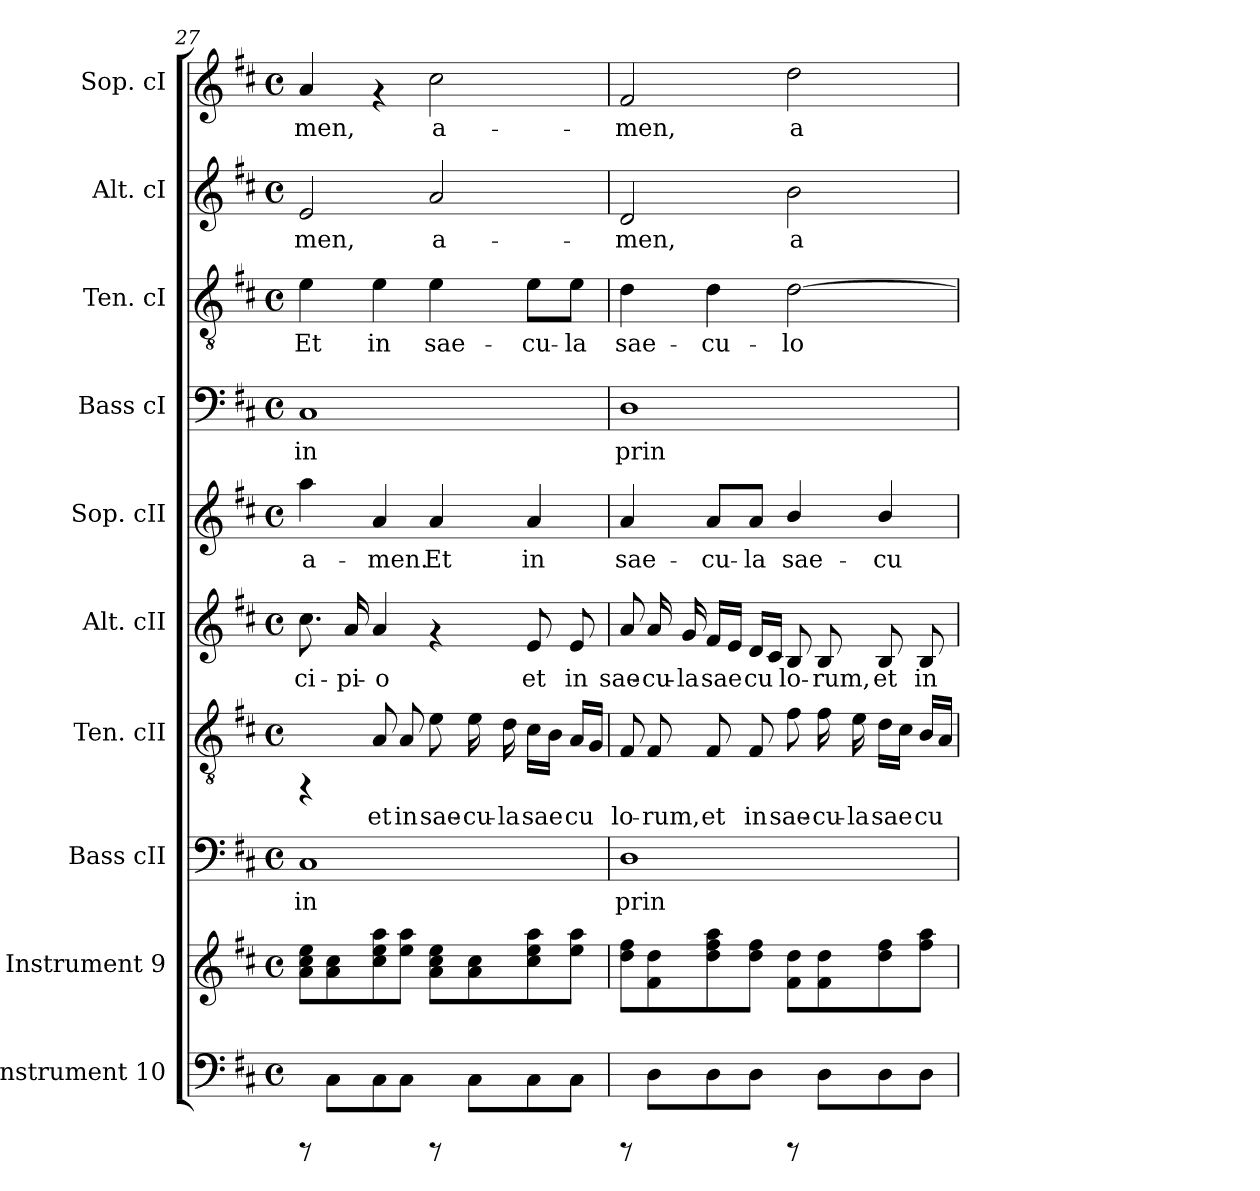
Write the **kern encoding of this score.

**kern	**kern	**kern	**text	**kern	**text	**kern	**text	**kern	**text	**kern	**text	**kern	**text	**kern	**text	**kern	**text
*part10	*part9	*part8	*part8	*part7	*part7	*part6	*part6	*part5	*part5	*part4	*part4	*part3	*part3	*part2	*part2	*part1	*part1
*staff10	*staff9	*staff8	*staff8	*staff7	*staff7	*staff6	*staff6	*staff5	*staff5	*staff4	*staff4	*staff3	*staff3	*staff2	*staff2	*staff1	*staff1
*I"Instrument 10	*I"Instrument 9	*I"Bass cII	*	*I"Ten. cII	*	*I"Alt. cII	*	*I"Sop. cII	*	*I"Bass cI	*	*I"Ten. cI	*	*I"Alt. cI	*	*I"Sop. cI	*
*	*	*I'Bass cII	*	*I'Ten. cII	*	*I'Alt. cII	*	*I'Sop. cII	*	*I'Bass cI	*	*I'Ten. cI	*	*I'Alt. cI	*	*I'Sop. cI	*
*clefF4	*clefG2	*clefF4	*	*clefGv2	*	*clefG2	*	*clefG2	*	*clefF4	*	*clefGv2	*	*clefG2	*	*clefG2	*
*k[f#c#]	*k[f#c#]	*k[f#c#]	*	*k[f#c#]	*	*k[f#c#]	*	*k[f#c#]	*	*k[f#c#]	*	*k[f#c#]	*	*k[f#c#]	*	*k[f#c#]	*
*D:	*D:	*D:	*	*D:	*	*D:	*	*D:	*	*D:	*	*D:	*	*D:	*	*D:	*
*M4/4	*M4/4	*M4/4	*	*M4/4	*	*M4/4	*	*M4/4	*	*M4/4	*	*M4/4	*	*M4/4	*	*M4/4	*
*met(c)	*met(c)	*met(c)	*	*met(c)	*	*met(c)	*	*met(c)	*	*met(c)	*	*met(c)	*	*met(c)	*	*met(c)	*
=27	=27	=27	=27	=27	=27	=27	=27	=27	=27	=27	=27	=27	=27	=27	=27	=27	=27
!	!	!	!LO:LY:b:rj	!	!	!	!LO:LY:b:cj	!	!LO:LY:b:cj	!	!LO:LY:b:rj	!	!LO:LY:b:cj	!	!LO:LY:b:cj	!	!LO:LY:b:rj
8rCCC	8ee\ 8cc#\ 8a\L	1C#	in	4rFF	.	8.cc#\	-ci-	4aa\	a-	1C#	in	4e\	Et	2e/	-men,	4a/	-men,
8C#\L	8cc#\ 8a\	.	.	.	.	.	.	.	.	.	.	.	.	.	.	.	.
!	!	!	!	!	!	!	!LO:LY:b:cj	!	!	!	!	!	!	!	!	!	!
.	.	.	.	.	.	16a/	-pi-	.	.	.	.	.	.	.	.	.	.
!	!	!	!	!	!LO:LY:b:cj	!	!LO:LY:b:cj	!	!LO:LY:b:cj	!	!	!	!LO:LY:b:cj	!	!	!	!
8C#\	8aa\ 8ee\ 8cc#\	.	.	8A/	et	4a/	-o	4a/	-men.	.	.	4e\	in	.	.	4rf	.
!	!	!	!	!	!LO:LY:b:cj	!	!	!	!	!	!	!	!	!	!	!	!
8C#\J	8aa\ 8ee\J	.	.	8A/	in	.	.	.	.	.	.	.	.	.	.	.	.
!	!	!	!	!	!LO:LY:b:cj	!	!	!	!LO:LY:b:cj	!	!	!	!LO:LY:b:cj	!	!LO:LY:b:cj	!	!LO:LY:b:rj
8rCCC	8ee\ 8cc#\ 8a\L	.	.	8e\	sae-	4rf	.	4a/	Et	.	.	4e\	sae-	2a/	a-	2cc#\	a-
!	!	!	!	!	!LO:LY:b:cj	!	!	!	!	!	!	!	!	!	!	!	!
8C#\L	8cc#\ 8a\	.	.	16e\	-cu-	.	.	.	.	.	.	.	.	.	.	.	.
!	!	!	!	!	!LO:LY:b:cj	!	!	!	!	!	!	!	!	!	!	!	!
.	.	.	.	16d\	-la	.	.	.	.	.	.	.	.	.	.	.	.
!	!	!	!	!	!LO:LY:b:cj	!	!LO:LY:b:cj	!	!LO:LY:b:cj	!	!	!	!LO:LY:b:cj	!	!	!	!
8C#\	8aa\ 8ee\ 8cc#\	.	.	16c#\L	sae-	8e/	et	4a/	in	.	.	8e\L	-cu-	.	.	.	.
!	!	!	!	!	!LO:LY:b:cj	!	!	!	!	!	!	!	!	!	!	!	!
.	.	.	.	16B\J	--	.	.	.	.	.	.	.	.	.	.	.	.
!	!	!	!	!	!LO:LY:b:cj	!	!LO:LY:b:cj	!	!	!	!	!	!LO:LY:b:cj	!	!	!	!
8C#\J	8aa\ 8ee\J	.	.	16A/L	-cu-	8e/	in	.	.	.	.	8e\J	-la	.	.	.	.
!	!	!	!	!	!LO:LY:b:cj	!	!	!	!	!	!	!	!	!	!	!	!
.	.	.	.	16G/J	--	.	.	.	.	.	.	.	.	.	.	.	.
!!LO:PB:g=z
=28	=28	=28	=28	=28	=28	=28	=28	=28	=28	=28	=28	=28	=28	=28	=28	=28	=28
!	!	!	!LO:LY:b:rj	!	!LO:LY:b:cj	!	!LO:LY:b:cj	!	!LO:LY:b:cj	!	!LO:LY:b:rj	!	!LO:LY:b:cj	!	!LO:LY:b:cj	!	!LO:LY:b:rj
8rCCC	8ff#\ 8dd\L	1D	prin-	8F#/	-lo-	8a/	sae-	4a/	sae-	1D	prin-	4d\	sae-	2d/	-men,	2f#/	-men,
!	!	!	!	!	!LO:LY:b:cj	!	!LO:LY:b:cj	!	!	!	!	!	!	!	!	!	!
8D\L	8f#\ 8dd\	.	.	8F#/	-rum,	16a/	-cu-	.	.	.	.	.	.	.	.	.	.
!	!	!	!	!	!	!	!LO:LY:b:cj	!	!	!	!	!	!	!	!	!	!
.	.	.	.	.	.	16g/	-la	.	.	.	.	.	.	.	.	.	.
!	!	!	!	!	!LO:LY:b:cj	!	!LO:LY:b:cj	!	!LO:LY:b:cj	!	!	!	!LO:LY:b:cj	!	!	!	!
8D\	8aa\ 8ff#\ 8dd\	.	.	8F#/	et	16f#/L	sae-	8a/L	-cu-	.	.	4d\	-cu-	.	.	.	.
!	!	!	!	!	!	!	!LO:LY:b:cj	!	!	!	!	!	!	!	!	!	!
.	.	.	.	.	.	16e/J	--	.	.	.	.	.	.	.	.	.	.
!	!	!	!	!	!LO:LY:b:cj	!	!LO:LY:b:cj	!	!LO:LY:b:cj	!	!	!	!	!	!	!	!
8D\J	8ff#\ 8dd\J	.	.	8F#/	in	16d/L	-cu-	8a/J	-la	.	.	.	.	.	.	.	.
!	!	!	!	!	!	!	!LO:LY:b:cj	!	!	!	!	!	!	!	!	!	!
.	.	.	.	.	.	16c#/J	--	.	.	.	.	.	.	.	.	.	.
!	!	!	!	!	!LO:LY:b:cj	!	!LO:LY:b:cj	!	!LO:LY:b:cj	!	!	!	!LO:LY:b:cj	!	!LO:LY:b:cj	!	!LO:LY:b:rj
8rCCC	8dd\ 8f#\L	.	.	8f#\	sae-	8B/	-lo-	4b/	sae-	.	.	[>2d\	-lo-	2b\	a-	2dd\	a-
!	!	!	!	!	!LO:LY:b:cj	!	!LO:LY:b:cj	!	!	!	!	!	!	!	!	!	!
8D\L	8dd\ 8f#\	.	.	16f#\	-cu-	8B/	-rum,	.	.	.	.	.	.	.	.	.	.
!	!	!	!	!	!LO:LY:b:cj	!	!	!	!	!	!	!	!	!	!	!	!
.	.	.	.	16e\	-la	.	.	.	.	.	.	.	.	.	.	.	.
!	!	!	!	!	!LO:LY:b:cj	!	!LO:LY:b:cj	!	!LO:LY:b:cj	!	!	!	!	!	!	!	!
8D\	8ff#\ 8dd\	.	.	16d\L	sae-	8B/	et	4b/	-cu-	.	.	.	.	.	.	.	.
!	!	!	!	!	!LO:LY:b:cj	!	!	!	!	!	!	!	!	!	!	!	!
.	.	.	.	16c#\J	--	.	.	.	.	.	.	.	.	.	.	.	.
!	!	!	!	!	!LO:LY:b:cj	!	!LO:LY:b:cj	!	!	!	!	!	!	!	!	!	!
8D\J	8aa\ 8ff#\J	.	.	16B/L	-cu-	8B/	in	.	.	.	.	.	.	.	.	.	.
!	!	!	!	!	!LO:LY:b:cj	!	!	!	!	!	!	!	!	!	!	!	!
.	.	.	.	16A/J	--	.	.	.	.	.	.	.	.	.	.	.	.
=	=	=	=	=	=	=	=	=	=	=	=	=	=	=	=	=	=
*-	*-	*-	*-	*-	*-	*-	*-	*-	*-	*-	*-	*-	*-	*-	*-	*-	*-
